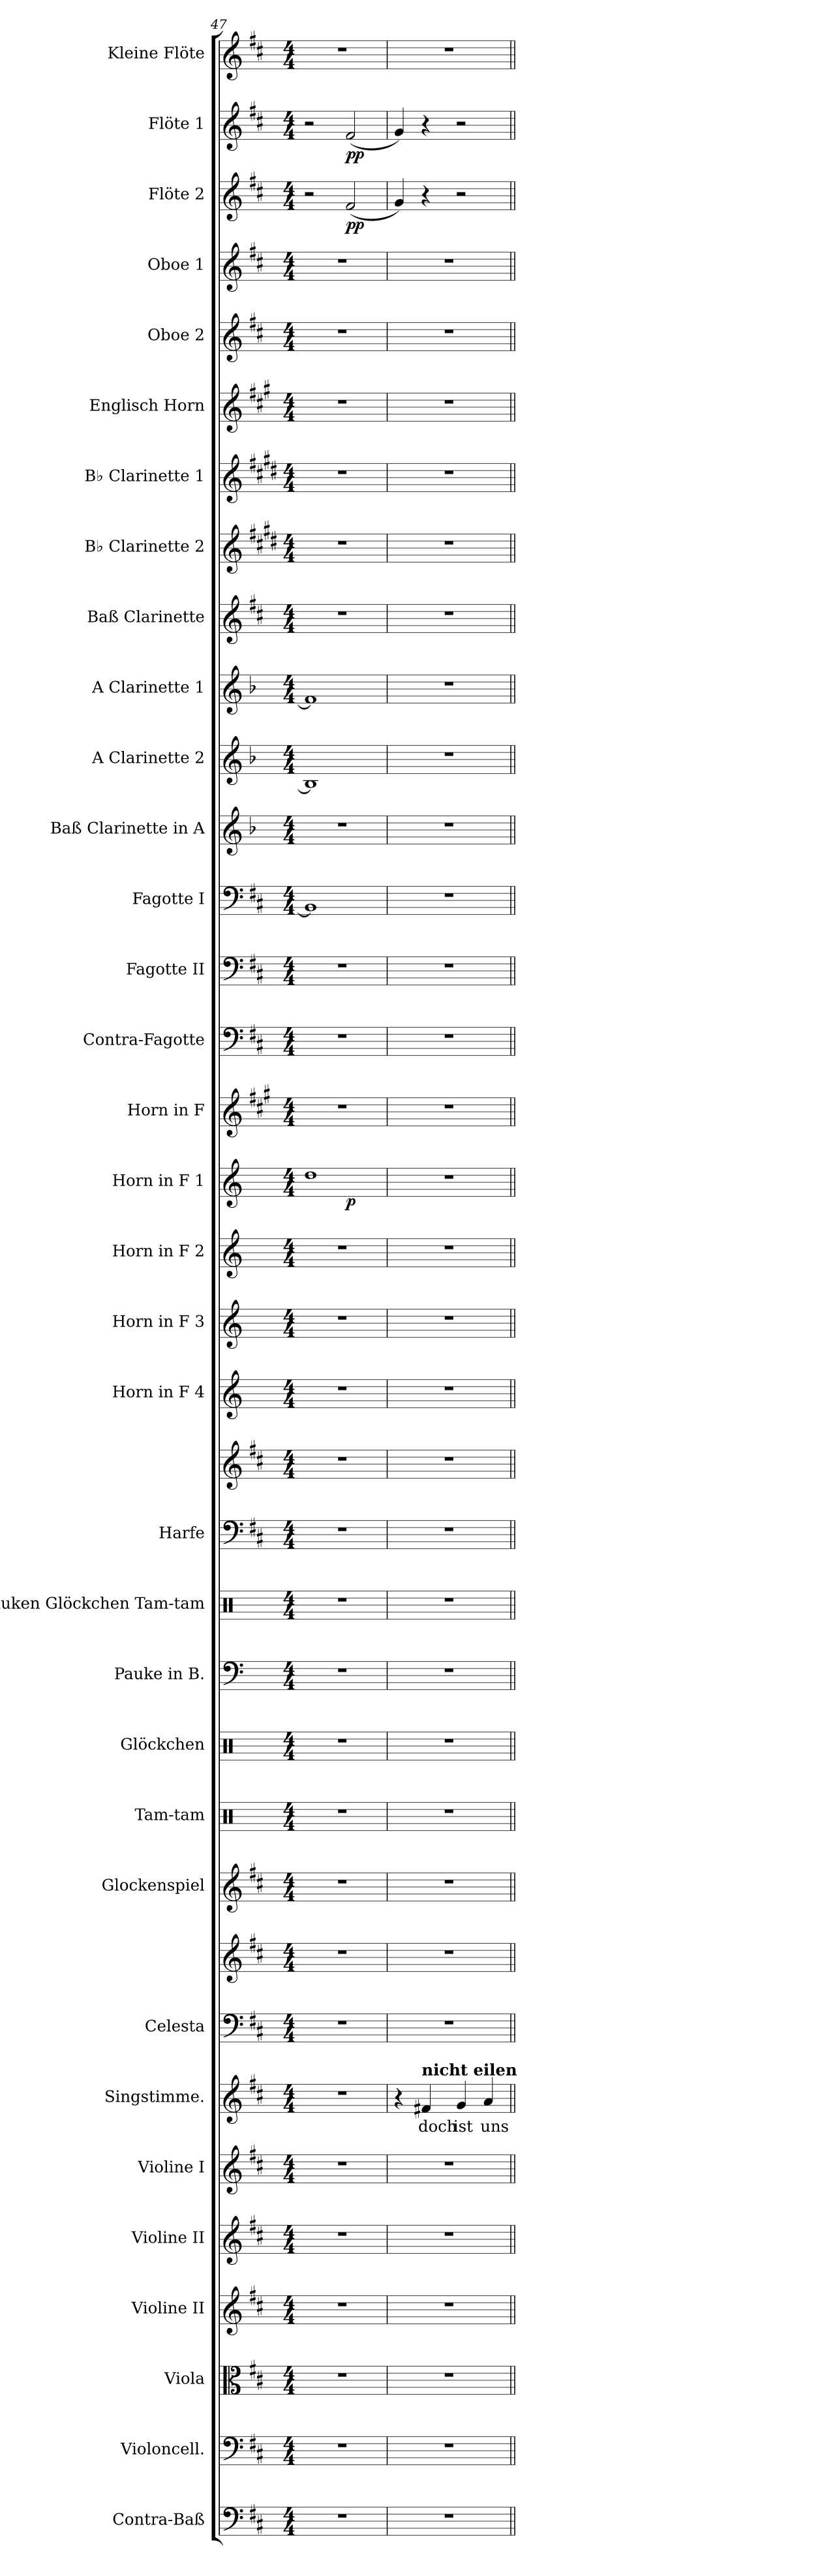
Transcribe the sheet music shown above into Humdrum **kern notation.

**kern	**kern	**kern	**kern	**kern	**kern	**kern	**text	**kern	**kern	**kern	**kern	**kern	**kern	**kern	**kern	**kern	**kern	**kern	**kern	**kern	**dynam	**kern	**kern	**kern	**kern	**kern	**kern	**kern	**kern	**kern	**kern	**kern	**kern	**kern	**kern	**dynam	**kern	**dynam	**kern
*part34	*part33	*part32	*part31	*part30	*part29	*part28	*part28	*part27	*part27	*part26	*part25	*part24	*part23	*part22	*part21	*part21	*part20	*part19	*part18	*part17	*part17	*part16	*part15	*part14	*part13	*part12	*part11	*part10	*part9	*part8	*part7	*part6	*part5	*part4	*part3	*part3	*part2	*part2	*part1
*staff36	*staff35	*staff34	*staff33	*staff32	*staff31	*staff30	*staff30	*staff29	*staff28	*staff27	*staff26	*staff25	*staff24	*staff23	*staff22	*staff21	*staff20	*staff19	*staff18	*staff17	*staff17	*staff16	*staff15	*staff14	*staff13	*staff12	*staff11	*staff10	*staff9	*staff8	*staff7	*staff6	*staff5	*staff4	*staff3	*staff3	*staff2	*staff2	*staff1
*I"Contra-Baß	*I"Violoncell.	*I"Viola	*I"Violine II	*I"Violine II	*I"Violine I	*I"Singstimme.	*	*I"Celesta	*	*I"Glockenspiel	*I"Tam-tam	*I"Glöckchen	*I"Pauke in B.	*I"Pauken  Glöckchen Tam-tam	*I"Harfe	*	*I"Horn in F 4	*I"Horn in F 3	*I"Horn in F 2	*I"Horn in F 1	*	*I"Horn in F	*I"Contra-Fagotte	*I"Fagotte II	*I"Fagotte I	*I"Baß Clarinette in A	*I"A Clarinette 2	*I"A Clarinette 1	*I"Baß Clarinette	*I"B♭ Clarinette 2	*I"B♭ Clarinette 1	*I"Englisch Horn	*I"Oboe 2	*I"Oboe 1	*I"Flöte 2	*	*I"Flöte 1	*	*I"Kleine Flöte
*I'C.-B.	*I'Vc.	*I'Vla.	*I'Vln. II	*I'Vln. II	*I'Vln. I	*I'Sgst.	*	*I'Cel.	*	*I'Glk.	*I'Tam-tam	*I'Gl.	*I'Pauke	*I'Tam-tam	*I'Hfe.	*	*I'Hn. 4	*I'Hn. 3	*I'Hn. 2	*I'Hn. 1	*	*	*I'C.-Fg.	*I'Fg. II	*I'Fg. I	*	*I'A Cl. 2	*I'A Cl. 1	*I'B. Cl.	*I'B♭ Cl. 2	*I'B♭ Cl. 1	*I'E. H.	*I'Ob. 2	*I'Ob. 1	*I'Fl. 2	*	*I'Fl. 1	*	*I'Kl. Fl.
*clefF4	*clefF4	*clefC3	*clefG2	*clefG2	*clefG2	*clefG2	*	*clefF4	*clefG2	*clefG2	*clefX	*clefX	*clefF4	*clefX	*clefF4	*clefG2	*clefG2	*clefG2	*clefG2	*clefG2	*	*clefG2	*clefF4	*clefF4	*clefF4	*clefG2	*clefG2	*clefG2	*clefG2	*clefG2	*clefG2	*clefG2	*clefG2	*clefG2	*clefG2	*	*clefG2	*	*clefG2
*ITrd7c12	*	*	*	*	*	*	*	*ITrd-7c-12	*ITrd-7c-12	*ITrd-14c-24	*	*	*	*	*	*	*ITrd4c7	*ITrd4c7	*ITrd4c7	*ITrd4c7	*	*ITrd4c7	*ITrd7c12	*	*	*ITrd2c3	*ITrd2c3	*ITrd2c3	*ITrd8c14	*ITrd1c2	*ITrd1c2	*ITrd4c7	*	*	*	*	*	*	*ITrd-7c-12
*k[f#c#]	*k[f#c#]	*k[f#c#]	*k[f#c#]	*k[f#c#]	*k[f#c#]	*k[f#c#]	*	*k[f#c#]	*k[f#c#]	*k[f#c#]	*k[]	*k[]	*k[]	*k[]	*k[f#c#]	*k[f#c#]	*k[b-]	*k[b-]	*k[b-]	*k[b-]	*	*k[f#c#]	*k[f#c#]	*k[f#c#]	*k[f#c#]	*k[f#c#]	*k[f#c#]	*k[f#c#]	*k[f#c#]	*k[f#c#]	*k[f#c#]	*k[f#c#]	*k[f#c#]	*k[f#c#]	*k[f#c#]	*	*k[f#c#]	*	*k[f#c#]
*M4/4	*M4/4	*M4/4	*M4/4	*M4/4	*M4/4	*M4/4	*	*M4/4	*M4/4	*M4/4	*M4/4	*M4/4	*M4/4	*M4/4	*M4/4	*M4/4	*M4/4	*M4/4	*M4/4	*M4/4	*	*M4/4	*M4/4	*M4/4	*M4/4	*M4/4	*M4/4	*M4/4	*M4/4	*M4/4	*M4/4	*M4/4	*M4/4	*M4/4	*M4/4	*	*M4/4	*	*M4/4
=47	=47	=47	=47	=47	=47	=47	=47	=47	=47	=47	=47	=47	=47	=47	=47	=47	=47	=47	=47	=47	=47	=47	=47	=47	=47	=47	=47	=47	=47	=47	=47	=47	=47	=47	=47	=47	=47	=47	=47
*	*	*	*	*	*	*	*	*	*	*	*	*	*	*	*	*	*	*	*	*^	*	*	*	*	*	*	*	*	*	*	*	*	*	*	*	*	*	*	*
1r	1r	1r	1r	1r	1r	1r	.	1r	1r	1r	1r	1r	1r	1r	1r	1r	1r	1r	1r	1g	2ryy	.	1r	1r	1r	1BB-]	1r	1G]	1d]	1r	1r	1r	1r	1r	1r	2r	.	2r	.	1r
!	!	!	!	!	!	!	!	!	!	!	!	!	!	!	!	!	!	!	!	!	!	!LO:DY:b	!	!	!	!	!	!	!	!	!	!	!	!	!	!	!LO:DY:b	!	!LO:DY:b	!
.	.	.	.	.	.	.	.	.	.	.	.	.	.	.	.	.	.	.	.	.	2ryy	p	.	.	.	.	.	.	.	.	.	.	.	.	.	(2f#/	pp	(2f#/	pp	.
*	*	*	*	*	*	*	*	*	*	*	*	*	*	*	*	*	*	*	*	*v	*v	*	*	*	*	*	*	*	*	*	*	*	*	*	*	*	*	*	*	*
=48	=48	=48	=48	=48	=48	=48	=48	=48	=48	=48	=48	=48	=48	=48	=48	=48	=48	=48	=48	=48	=48	=48	=48	=48	=48	=48	=48	=48	=48	=48	=48	=48	=48	=48	=48	=48	=48	=48	=48
1r	1r	1r	1r	1r	1r	4r	.	1r	1r	1r	1r	1r	1r	1r	1r	1r	1r	1r	1r	1r	.	1r	1r	1r	1r	1r	1r	1r	1r	1r	1r	1r	1r	1r	4g/)	.	4g/)	.	1r
!	!	!	!	!	!	!LO:TX:a:B:t=nicht eilen	!	!	!	!	!	!	!	!	!	!	!	!	!	!	!	!	!	!	!	!	!	!	!	!	!	!	!	!	!	!	!	!	!
.	.	.	.	.	.	4f#X/	doch	.	.	.	.	.	.	.	.	.	.	.	.	.	.	.	.	.	.	.	.	.	.	.	.	.	.	.	4r	.	4r	.	.
.	.	.	.	.	.	4g/	ist	.	.	.	.	.	.	.	.	.	.	.	.	.	.	.	.	.	.	.	.	.	.	.	.	.	.	.	2r	.	2r	.	.
.	.	.	.	.	.	4a/	uns	.	.	.	.	.	.	.	.	.	.	.	.	.	.	.	.	.	.	.	.	.	.	.	.	.	.	.	.	.	.	.	.
=||	=||	=||	=||	=||	=||	=||	=||	=||	=||	=||	=||	=||	=||	=||	=||	=||	=||	=||	=||	=||	=||	=||	=||	=||	=||	=||	=||	=||	=||	=||	=||	=||	=||	=||	=||	=||	=||	=||	=||
*-	*-	*-	*-	*-	*-	*-	*-	*-	*-	*-	*-	*-	*-	*-	*-	*-	*-	*-	*-	*-	*-	*-	*-	*-	*-	*-	*-	*-	*-	*-	*-	*-	*-	*-	*-	*-	*-	*-	*-
